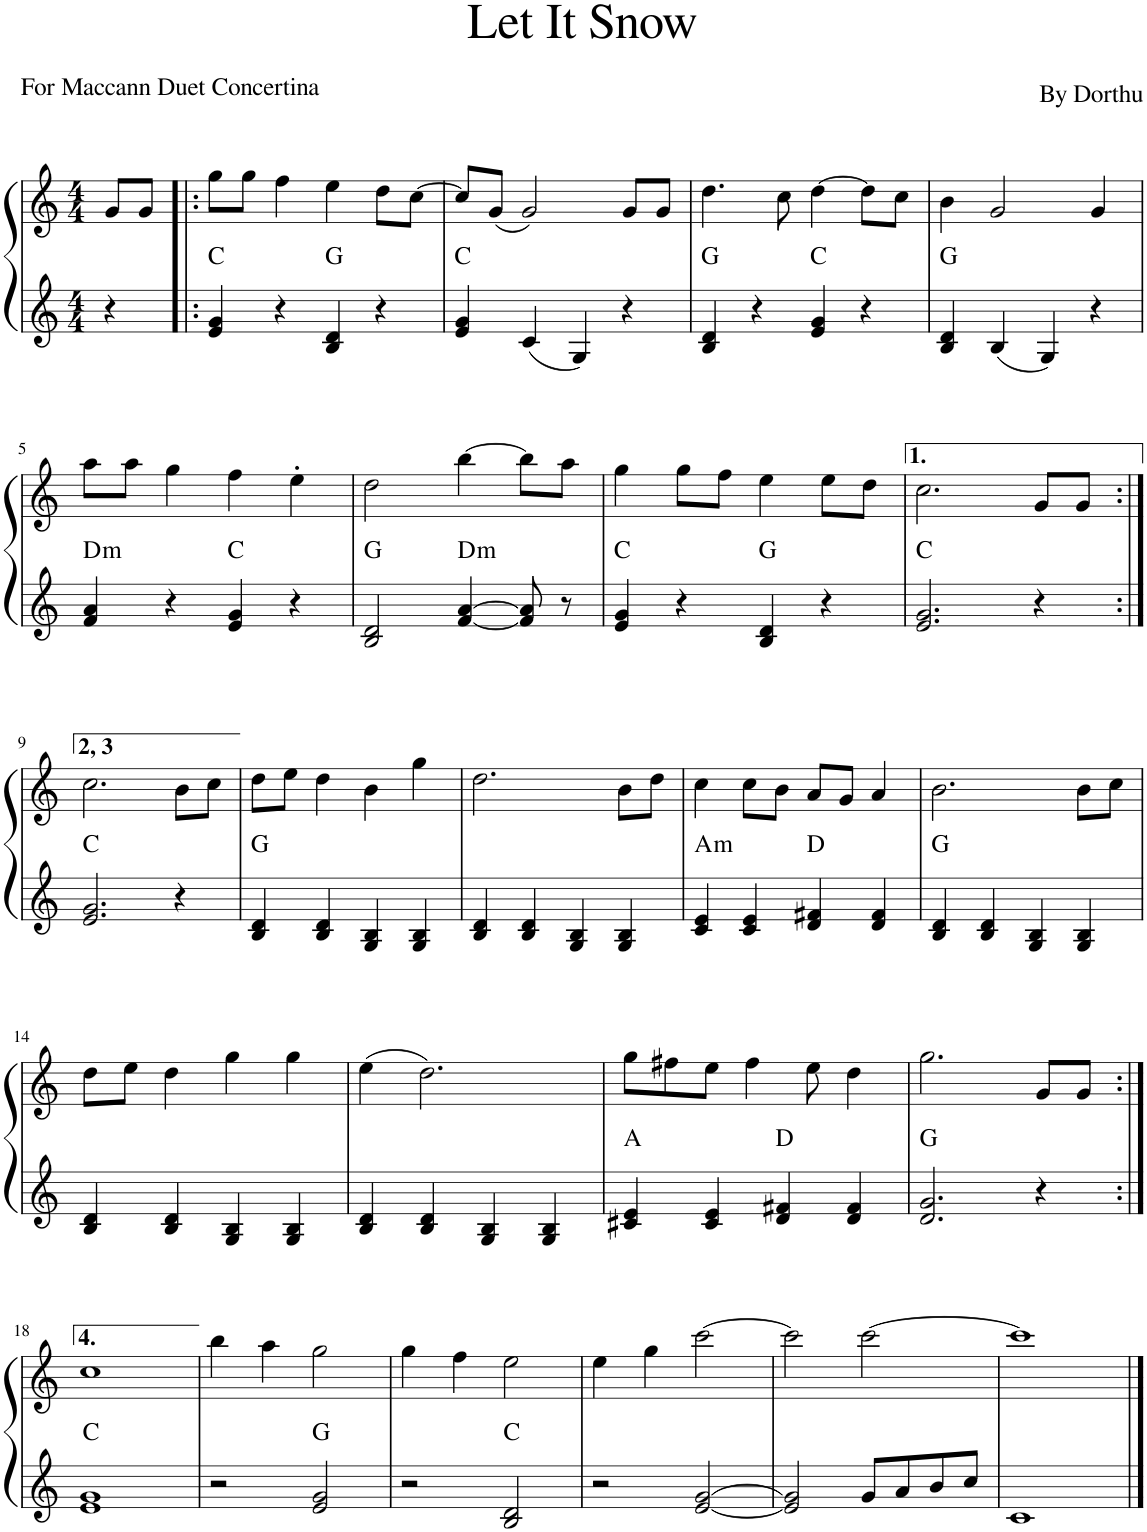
**kern	**kern	**harte
*part1	*part1	*part1
*staff2	*staff1	*
*I"Piano	*	*
*I'Pno.	*	*
*clefG2	*clefG2	*
*k[]	*k[]	*
*M4/4	*M4/4	*
=	=	=
4r	8g/L	.
.	8g/J	.
=1!|:	=1!|:	=1!|:
4e/ 4g/	8gg\L	C:maj
.	8gg\J	.
4r	4ff\	.
4B/ 4d/	4ee\	G:maj
4r	8dd\L	.
.	[8cc\J	.
=2	=2	=2
4e/ 4g/	8cc/L]	C:maj
.	(8g/J	.
4c/	2g/)	.
4G/	.	.
4r	8g/L	.
.	8g/J	.
=3	=3	=3
4B/ 4d/	4.dd\	G:maj
4r	.	.
.	8cc\	.
4e/ 4g/	[4dd\	C:maj
4r	8dd\L]	.
.	8cc\J	.
=4	=4	=4
4B/ 4d/	4b\	G:maj
4B/	2g/	.
4G/	.	.
4r	4g/	.
!!LO:LB:g=z
=5	=5	=5
!	!	!LO:H:kt=m
4f/ 4a/	8aa\L	D:min
.	8aa\J	.
4r	4gg\	.
4e/ 4g/	4ff\	C:maj
4r	4ee'\	.
=6	=6	=6
2B/ 2d/	2dd\	G:maj
!	!	!LO:H:kt=m
[4f/ [4a/	[4bb\	D:min
8f/] 8a/]	8bb\L]	.
8r	8aa\J	.
=7	=7	=7
4e/ 4g/	4gg\	C:maj
4r	8gg\L	.
.	8ff\J	.
4B/ 4d/	4ee\	G:maj
4r	8ee\L	.
.	8dd\J	.
=8	=8	=8
2.e/ 2.g/	2.cc\	C:maj
4r	8g/L	.
.	8g/J	.
!!LO:LB:g=z
=9:|!	=9:|!	=9:|!
2.e/ 2.g/	2.cc\	C:maj
4r	8b\L	.
.	8cc\J	.
=10	=10	=10
4B/ 4d/	8dd\L	G:maj
.	8ee\J	.
4B/ 4d/	4dd\	.
4G/ 4B/	4b\	.
4G/ 4B/	4gg\	.
=11	=11	=11
4B/ 4d/	2.dd\	.
4B/ 4d/	.	.
4G/ 4B/	.	.
4G/ 4B/	8b\L	.
.	8dd\J	.
=12	=12	=12
!	!	!LO:H:kt=m
4c/ 4e/	4cc\	A:min
4c/ 4e/	8cc\L	.
.	8b\J	.
4d/ 4f#X/	8a/L	D:maj
.	8g/J	.
4d/ 4f#/	4a/	.
=13	=13	=13
4B/ 4d/	2.b\	G:maj
4B/ 4d/	.	.
4G/ 4B/	.	.
4G/ 4B/	8b\L	.
.	8cc\J	.
!!LO:LB:g=z
=14	=14	=14
4B/ 4d/	8dd\L	.
.	8ee\J	.
4B/ 4d/	4dd\	.
4G/ 4B/	4gg\	.
4G/ 4B/	4gg\	.
=15	=15	=15
4B/ 4d/	(4ee\	.
4B/ 4d/	2.dd\)	.
4G/ 4B/	.	.
4G/ 4B/	.	.
=16	=16	=16
*	*^	*
4c#X/ 4e/	8gg\L	2ryy	A:maj
.	8ff#X\	.	.
4c#/ 4e/	8ee\J	.	.
.	4ff#\	.	.
4d/ 4f#X/	.	2ryy	D:maj
.	8ee\	.	.
4d/ 4f#/	4dd\	.	.
*	*v	*v	*
=17	=17	=17
2.d/ 2.g/	2.gg\	G:maj
4r	8g/L	.
.	8g/J	.
!!LO:LB:g=z
=18:|!	=18:|!	=18:|!
1e 1g	1cc	C:maj
=19	=19	=19
2r	4bb\	.
.	4aa\	.
2e/ 2g/	2gg\	G:maj
=20	=20	=20
2r	4gg\	.
.	4ff\	.
2B/ 2d/	2ee\	C:maj
=21	=21	=21
2r	4ee\	.
.	4gg\	.
[2e/ [2g/	[2ccc\	.
=22	=22	=22
2e/] 2g/]	2ccc\]	.
8g/L	[2ccc\	.
8a/	.	.
8b/	.	.
8cc/J	.	.
=23	=23	=23
1c	1ccc]	.
==	==	==
*-	*-	*-
